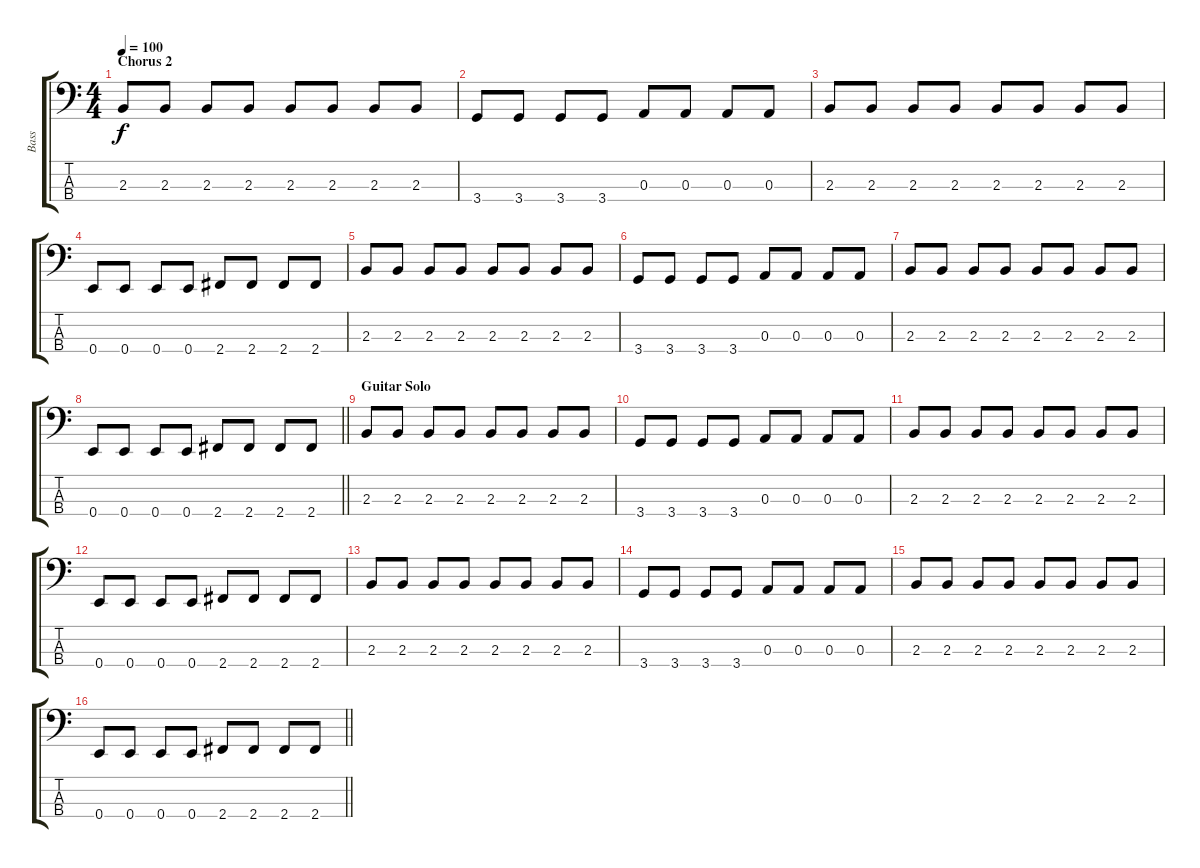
\track ("Bass" "Bass") {instrument electricbassfinger}
\staff {score tabs}
\tuning (G2 D2 A1 E1) {hide}
\ts (4 4)
\section ("" "Chorus 2")
\tempo 100
\clef f4
\ks c
2.3.8{dy f} 2.3.8 2.3.8 2.3.8 2.3.8 2.3.8 2.3.8 2.3.8 |
3.4.8 3.4.8 3.4.8 3.4.8 0.3.8 0.3.8 0.3.8 0.3.8 |
2.3.8 2.3.8 2.3.8 2.3.8 2.3.8 2.3.8 2.3.8 2.3.8 |
0.4.8 0.4.8 0.4.8 0.4.8 2.4.8 2.4.8 2.4.8 2.4.8 |
2.3.8 2.3.8 2.3.8 2.3.8 2.3.8 2.3.8 2.3.8 2.3.8 |
3.4.8 3.4.8 3.4.8 3.4.8 0.3.8 0.3.8 0.3.8 0.3.8 |
2.3.8 2.3.8 2.3.8 2.3.8 2.3.8 2.3.8 2.3.8 2.3.8 |
\barLineRight lightlight
0.4.8 0.4.8 0.4.8 0.4.8 2.4.8 2.4.8 2.4.8 2.4.8 |
\section ("" "Guitar Solo")
2.3.8 2.3.8 2.3.8 2.3.8 2.3.8 2.3.8 2.3.8 2.3.8 |
3.4.8 3.4.8 3.4.8 3.4.8 0.3.8 0.3.8 0.3.8 0.3.8 |
2.3.8 2.3.8 2.3.8 2.3.8 2.3.8 2.3.8 2.3.8 2.3.8 |
0.4.8 0.4.8 0.4.8 0.4.8 2.4.8 2.4.8 2.4.8 2.4.8 |
2.3.8 2.3.8 2.3.8 2.3.8 2.3.8 2.3.8 2.3.8 2.3.8 |
3.4.8 3.4.8 3.4.8 3.4.8 0.3.8 0.3.8 0.3.8 0.3.8 |
2.3.8 2.3.8 2.3.8 2.3.8 2.3.8 2.3.8 2.3.8 2.3.8 |
\barLineRight lightlight
0.4.8 0.4.8 0.4.8 0.4.8 2.4.8 2.4.8 2.4.8 2.4.8
